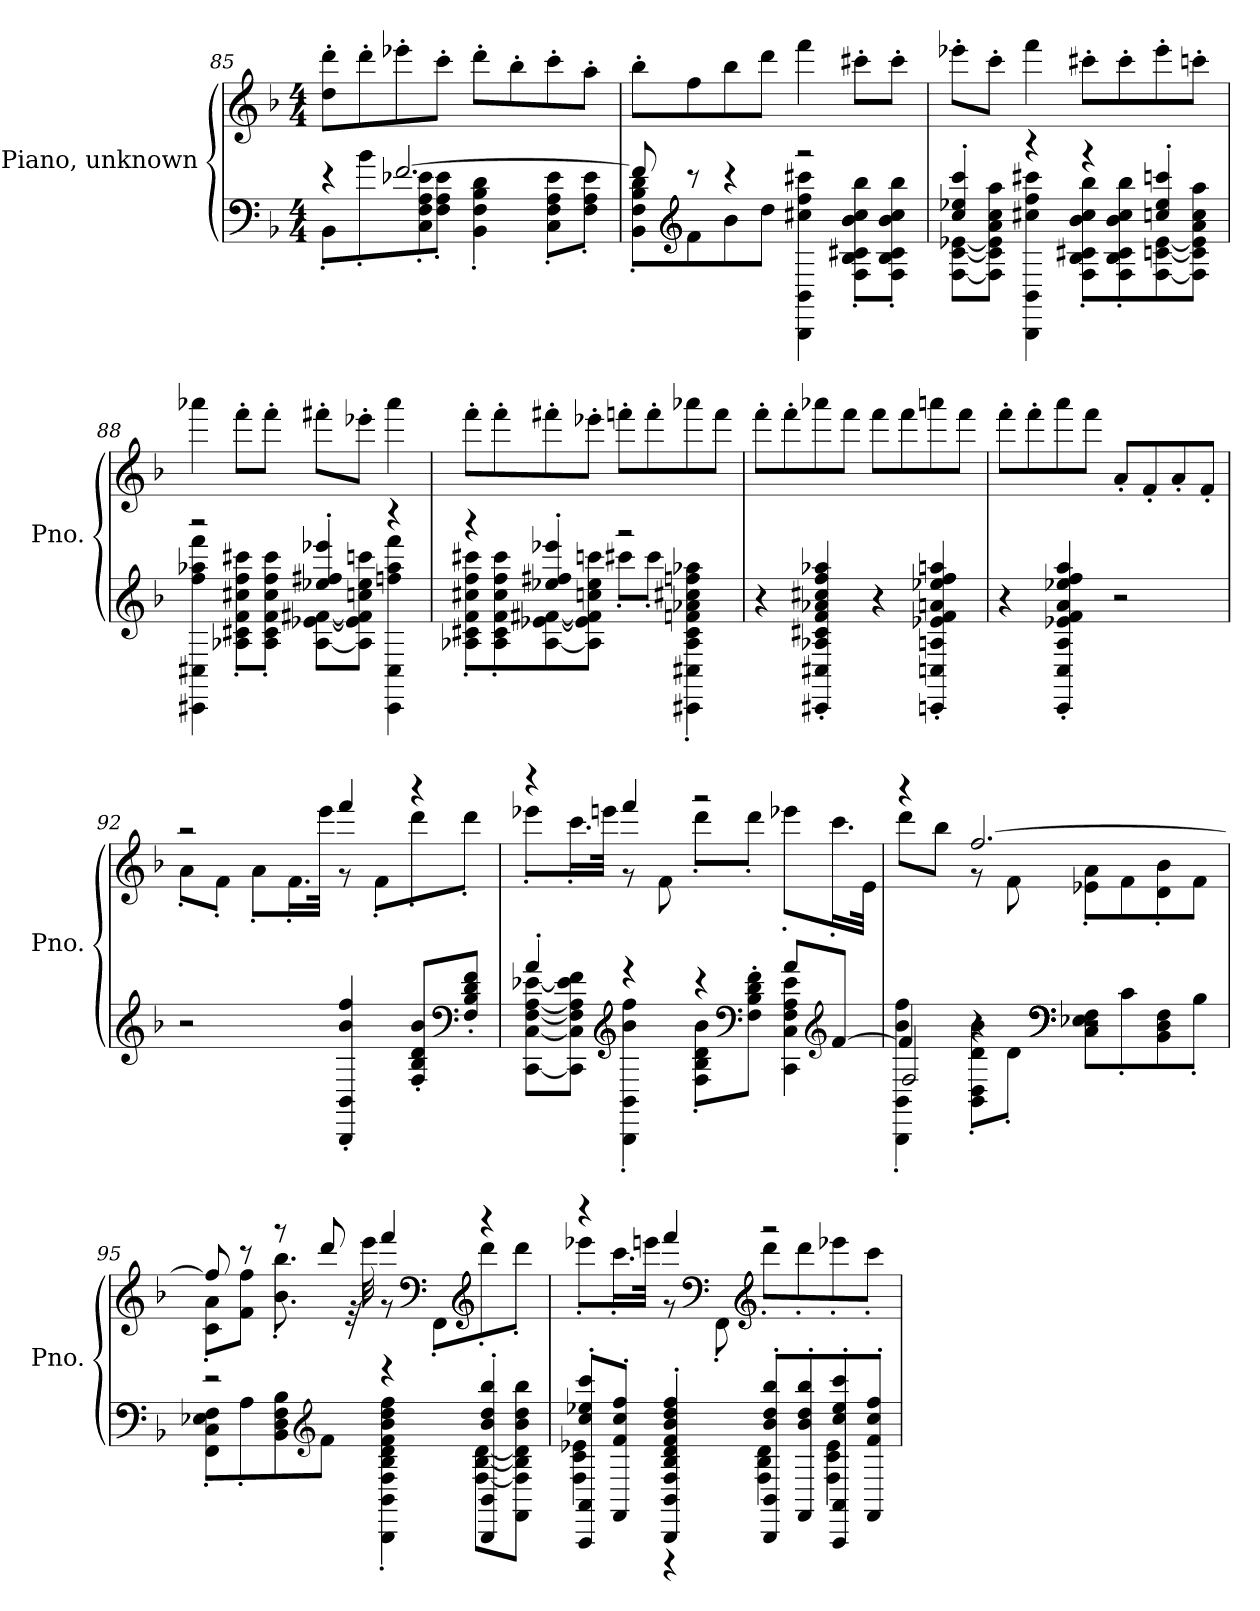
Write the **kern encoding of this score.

**kern	**kern
*part1	*part1
*staff2	*staff1
*I"Piano, unknown	*
*I'Pno.	*
*clefF4	*clefG2
*k[b-]	*k[b-]
*M4/4	*M4/4
=85	=85
*^	*
4r	8BB-'\L	8dd\' 8ddd\'L
.	8b-'\	8ddd'\
[2.f/	8C\' 8F\' 8A\' 8e-X\'	8eee-X'\
.	8F\' 8A\' 8e-\'J	8ccc'\J
.	4BB-\' 4F\' 4B-\' 4d\'	8ddd'\L
.	.	8bb-'\
.	8C\' 8F\' 8A\' 8e-\'L	8ccc'\
.	8F\' 8A\' 8e-\'J	8aa'\J
=86	=86	=86
8f/]	8BB-\' 8F\' 8B-\' 8d\'L	8bb-'\L
*clefG2	*	*
8r	8f\	8ff\
4r	8b-\	8bb-\
.	8dd\J	8ddd\J
2r	4BBB-\ 4BB-\ 4cc#X\ 4ff\ 4ccc#X\	4fff\
.	8F\' 8B-\' 8c#X\' 8b-\' 8cc#\' 8bb-\'L	8ccc#X'\L
.	8F\' 8B-\' 8c#\' 8b-\' 8cc#\' 8bb-\'J	8ccc#'\J
!!LO:LB:g=z
=87	=87	=87
4cc/' 4ee-X/' 4ccc/'	[8F\ [8c\ [8e-X\L	8eee-X'\L
.	8F\] 8c\] 8e-\] 8a\ 8cc\ 8aa\J	8ccc'\J
4r	4BBB-\ 4BB-\ 4cc#X\ 4ff\ 4ccc#X\	4fff\
4r	8F\' 8B-\' 8c#X\' 8b-\' 8cc#\' 8bb-\'L	8ccc#X'\L
.	8F\' 8B-\' 8c#\' 8b-\' 8cc#\' 8bb-\'	8ccc#'\
4ccn/' 4ee-/' 4cccn/'	[8F\ [8cn\ [8e-\	8eee-'\
.	8F\] 8c\] 8e-\] 8a\ 8cc\ 8aa\J	8cccn'\J
=88	=88	=88
2r	4CC#X\ 4C#X\ 4ff\ 4aa-X\ 4fff\	4aaa-X\
.	8A-X\' 8c#X\' 8f\' 8cc#X\' 8ff\' 8ccc#X\'L	8fff'\L
.	8A-\' 8c#\' 8f\' 8cc#\' 8ff\' 8ccc#\'J	8fff'\J
4ee-X/' 4ff#X/' 4eee-X/'	[8A-\ [8e-X\ [8f#X\L	8fff#X'\L
.	8A-\] 8e-\] 8f#\] 8ccn\ 8ee-\ 8cccn\J	8eee-X'\J
4r	4CC#\ 4C#\ 4ffn\ 4aa-\ 4fff\	4aaa-\
=89	=89	=89
4r	8A-X\' 8c#X\' 8f\' 8cc#X\' 8ff\' 8ccc#X\'L	8fff'\L
.	8A-\' 8c#\' 8f\' 8cc#\' 8ff\' 8ccc#\'	8fff'\
4ee-X/' 4ff#X/' 4eee-X/'	[8A-\ [8e-X\ [8f#X\	8fff#X'\
.	8A-\] 8e-\] 8f#\] 8ccn\ 8ee-\ 8cccn\J	8eee-X'\J
2r	8ccc#X'\L	8fffn'\L
.	8ccc#'\J	8fff'\
.	4CC#X\' 4C#X\' 4A-\' 4c#\' 4fn\' 4a-X\' 4cc#X\' 4ffn\' 4aa-X\'	8aaa-X\
.	.	8fff\J
*v	*v	*
!!LO:LB:g=z
=90	=90
4r	8fff'\L
.	8fff'\
4CC#X/' 4C#X/' 4A-X/' 4c#X/' 4f/' 4a-X/' 4cc#X/' 4ff/' 4aa-X/'	8aaa-X\
.	8fff\J
4r	8fff\L
.	8fff\
4CCn/' 4Cn/' 4An/' 4e-X/' 4f/' 4an/' 4ee-X/' 4ff/' 4aan/'	8aaan\
.	8fff\J
=91	=91
4r	8fff'\L
.	8fff'\
4CC/' 4C/' 4A/' 4e-X/' 4f/' 4a/' 4ee-X/' 4ff/' 4aa/'	8aaa\
.	8fff\J
2r	8a'/L
.	8f'/
.	8a'/
.	8f'/J
=92	=92
*	*^
2r	2r	8a'\L
.	.	8f'\J
.	.	8a'\L
.	.	16.f'\L
.	.	32eee\JJk
4BBB-/' 4BB-/' 4b-/' 4ff/'	4fff/	8r
.	.	8f'\L
8F/' 8B-/' 8d/' 8b-/'L	4r	8ddd'\
*clefF4	*	*
8F/' 8B-/' 8d/' 8f/'J	.	8ddd'\J
!!LO:PB:g=z	!!
=93	=93	=93
*^	*	*
4a'/	[8CC\ [8C\ [8F\ [8A\ [8e-X\L	4r	8eee-X'\L
.	8CC\] 8C\] 8F\] 8A\] 8e-\] 8f\J	.	16.ccc'\L
.	.	.	32eeen\JJk
*clefG2	*	*	*
4r	4BBB-\' 4BB-\' 4b-\' 4ff\'	4fff/	8r
.	.	.	8f\
4r	8F\' 8B-\' 8d\' 8b-\'L	2r	8ddd'\L
*clefF4	*	*	*
.	8F\' 8B-\' 8d\' 8f\'J	.	8ddd'\J
8a/L	4CC\ 4C\ 4F\ 4A\ 4e-\	.	8eee-X'\L
*clefG2	*	*	*
[8f/J	.	.	16.ccc'\L
.	.	.	32e\JJk
=94	=94	=94	=94
*	*^	*	*
4f/]	4BBB-\' 4BB-\' 4b-\' 4ff\'	2F/	4r	8ddd\L
.	.	.	.	8bb-\J
4r	8BB-\' 8D\' 8d\' 8b-\'L	.	[2.ff/	8r
.	8d'\J	.	.	8f\
*clefF4	*	*	*	*
2r	8C\ 8E-X\ 8F\L	2r	.	8e-X\' 8a\'L
.	8c'\	.	.	8f\
.	8BB-\ 8D\ 8F\	.	.	8d\' 8b-\'
.	8B-'\J	.	.	8f\J
*	*v	*v	*	*
!!LO:LB:g=z	!!
=95	=95	=95	=95
2r	8FF\' 8C\' 8E-X\' 8F\'L	8ff/]	8c\' 8a\'L
.	8A'\	8r	8f\ 8ff\J
.	8BB-\ 8D\ 8F\ 8B-\	8r	8.b-\' 8.bb-\'
*clefG2	*	*	*
.	8f\J	8ddd/	.
.	.	.	32r
.	.	.	32eee\
4r	4BBB-\' 4BB-\' 4F\' 4B-\' 4d\' 4f\' 4b-\' 4dd\' 4ff\'	4fff/	8r
*	*	*clefF4	*
.	.	.	8FF'\L
*	*	*clefG2	*
4BBB-/' 4BB-/' 4b-/' 4dd/' 4bb-/'	[8F\ [8B-\ [8d\L	4r	8ddd'\
.	8FF\ 8F\] 8B-\] 8d\] 8b-\ 8dd\ 8bb-\J	.	8ddd'\J
=96	=96	=96	=96
8AAA/' 8AA/' 8cc/' 8ee-X/' 8ccc/'L	4F\ 4c\ 4e-X\	4r	8eee-X'\L
8FF/' 8f/' 8cc/' 8ff/'J	.	.	16.ccc'\L
.	.	.	32eeen\JJk
4BBB-/' 4BB-/' 4F/' 4B-/' 4d/' 4f/' 4b-/' 4dd/' 4ff/'	4r	4fff/	8r
*	*	*clefF4	*
.	.	.	8FF'\
*	*	*clefG2	*
8BBB-/' 8BB-/' 8b-/' 8dd/' 8bb-/'L	4F\ 4B-\ 4d\	2r	8ddd'\L
8FF/' 8b-/' 8dd/' 8bb-/'	.	.	8ddd'\
8AAA/' 8AA/' 8cc/' 8ee-/' 8ccc/'	4F\ 4c\ 4e-\	.	8eee-X'\
8FF/' 8f/' 8cc/' 8ff/'J	.	.	8ccc'\J
*v	*v	*	*
*	*v	*v
=	=
*-	*-
